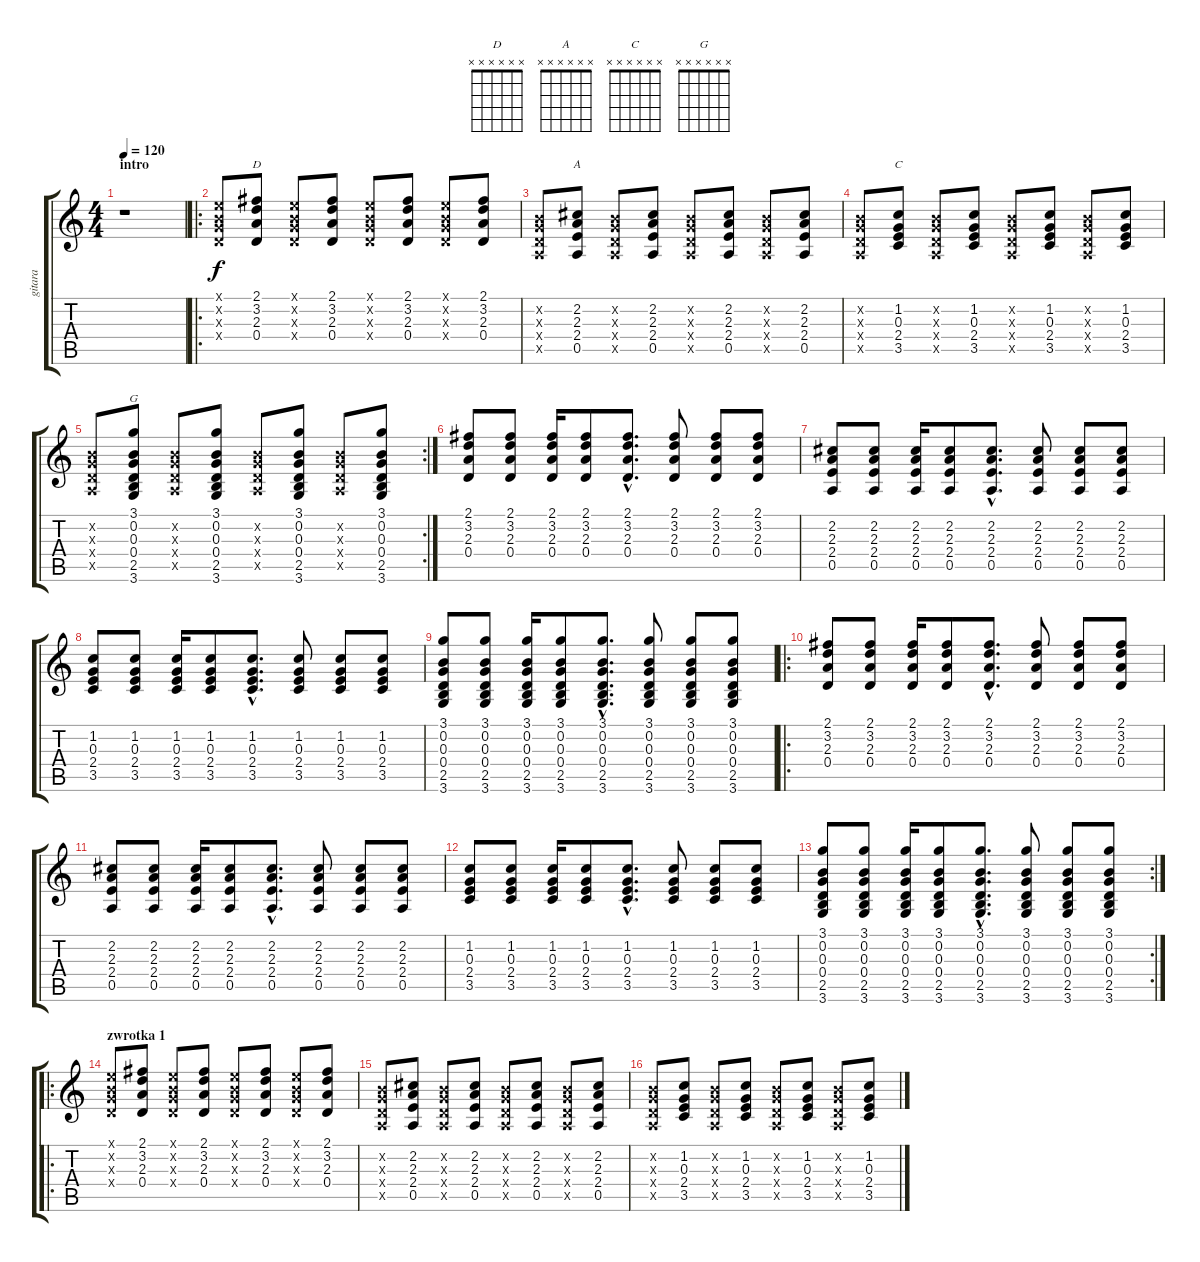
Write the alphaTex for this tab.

\track ("gitara" "gitara") {instrument electricguitarclean}
\staff {score tabs}
\tuning (E4 B3 G3 D3 A2 E2) {hide}
\chord ("D" x x x x x x) {firstfret 0}
\chord ("A" x x x x x x) {firstfret 0}
\chord ("C" x x x x x x) {firstfret 0}
\chord ("G" x x x x x x) {firstfret 0}
\ts (4 4)
\section ("" "intro")
\tempo 120
\clef g2
\ks c
r.1{dy f instrument electricguitarclean} |
\ro
(0.1{x} 0.2{x} 0.3{x} 0.4{x}).8 (2.1 3.2 2.3 0.4).8{ch "D"} (0.1{x} 0.2{x} 0.3{x} 0.4{x}).8 (2.1 3.2 2.3 0.4).8 (0.1{x} 0.2{x} 0.3{x} 0.4{x}).8 (2.1 3.2 2.3 0.4).8 (0.1{x} 0.2{x} 0.3{x} 0.4{x}).8 (2.1 3.2 2.3 0.4).8 |
(0.2{x} 0.3{x} 0.4{x} 0.5{x}).8 (2.2 2.3 2.4 0.5).8{ch "A"} (0.2{x} 0.3{x} 0.4{x} 0.5{x}).8 (2.2 2.3 2.4 0.5).8 (0.2{x} 0.3{x} 0.4{x} 0.5{x}).8 (2.2 2.3 2.4 0.5).8 (0.2{x} 0.3{x} 0.4{x} 0.5{x}).8 (2.2 2.3 2.4 0.5).8 |
(0.2{x} 0.3{x} 0.4{x} 0.5{x}).8 (1.2 0.3 2.4 3.5).8{ch "C"} (0.2{x} 0.3{x} 0.4{x} 0.5{x}).8 (1.2 0.3 2.4 3.5).8 (0.2{x} 0.3{x} 0.4{x} 0.5{x}).8 (1.2 0.3 2.4 3.5).8 (0.2{x} 0.3{x} 0.4{x} 0.5{x}).8 (1.2 0.3 2.4 3.5).8 |
\rc 2
(0.2{x} 0.3{x} 0.4{x} 0.5{x}).8 (3.1 0.2 0.3 0.4 2.5 3.6).8{ch "G"} (0.2{x} 0.3{x} 0.4{x} 0.5{x}).8 (3.1 0.2 0.3 0.4 2.5 3.6).8 (0.2{x} 0.3{x} 0.4{x} 0.5{x}).8 (3.1 0.2 0.3 0.4 2.5 3.6).8 (0.2{x} 0.3{x} 0.4{x} 0.5{x}).8 (3.1 0.2 0.3 0.4 2.5 3.6).8 |
(2.1 3.2 2.3 0.4).8 (2.1 3.2 2.3 0.4).8 (2.1 3.2 2.3 0.4).16 (2.1 3.2 2.3 0.4).8 (2.1{hac} 3.2{hac} 2.3{hac} 0.4{hac}).8{d} (2.1 3.2 2.3 0.4).8 (2.1 3.2 2.3 0.4).8 (2.1 3.2 2.3 0.4).8 |
(2.2 2.3 2.4 0.5).8 (2.2 2.3 2.4 0.5).8 (2.2 2.3 2.4 0.5).16 (2.2 2.3 2.4 0.5).8 (2.2{hac} 2.3{hac} 2.4{hac} 0.5{hac}).8{d} (2.2 2.3 2.4 0.5).8 (2.2 2.3 2.4 0.5).8 (2.2 2.3 2.4 0.5).8 |
(1.2 0.3 2.4 3.5).8 (1.2 0.3 2.4 3.5).8 (1.2 0.3 2.4 3.5).16 (1.2 0.3 2.4 3.5).8 (1.2{hac} 0.3{hac} 2.4{hac} 3.5{hac}).8{d} (1.2 0.3 2.4 3.5).8 (1.2 0.3 2.4 3.5).8 (1.2 0.3 2.4 3.5).8 |
(3.1 0.2 0.3 0.4 2.5 3.6).8 (3.1 0.2 0.3 0.4 2.5 3.6).8 (3.1 0.2 0.3 0.4 2.5 3.6).16 (3.1 0.2 0.3 0.4 2.5 3.6).8 (3.1{hac} 0.2{hac} 0.3{hac} 0.4{hac} 2.5{hac} 3.6{hac}).8{d} (3.1 0.2 0.3 0.4 2.5 3.6).8 (3.1 0.2 0.3 0.4 2.5 3.6).8 (3.1 0.2 0.3 0.4 2.5 3.6).8 |
\ro
(2.1 3.2 2.3 0.4).8 (2.1 3.2 2.3 0.4).8 (2.1 3.2 2.3 0.4).16 (2.1 3.2 2.3 0.4).8 (2.1{hac} 3.2{hac} 2.3{hac} 0.4{hac}).8{d} (2.1 3.2 2.3 0.4).8 (2.1 3.2 2.3 0.4).8 (2.1 3.2 2.3 0.4).8 |
(2.2 2.3 2.4 0.5).8 (2.2 2.3 2.4 0.5).8 (2.2 2.3 2.4 0.5).16 (2.2 2.3 2.4 0.5).8 (2.2{hac} 2.3{hac} 2.4{hac} 0.5{hac}).8{d} (2.2 2.3 2.4 0.5).8 (2.2 2.3 2.4 0.5).8 (2.2 2.3 2.4 0.5).8 |
(1.2 0.3 2.4 3.5).8 (1.2 0.3 2.4 3.5).8 (1.2 0.3 2.4 3.5).16 (1.2 0.3 2.4 3.5).8 (1.2{hac} 0.3{hac} 2.4{hac} 3.5{hac}).8{d} (1.2 0.3 2.4 3.5).8 (1.2 0.3 2.4 3.5).8 (1.2 0.3 2.4 3.5).8 |
\rc 2
(3.1 0.2 0.3 0.4 2.5 3.6).8 (3.1 0.2 0.3 0.4 2.5 3.6).8 (3.1 0.2 0.3 0.4 2.5 3.6).16 (3.1 0.2 0.3 0.4 2.5 3.6).8 (3.1{hac} 0.2{hac} 0.3{hac} 0.4{hac} 2.5{hac} 3.6{hac}).8{d} (3.1 0.2 0.3 0.4 2.5 3.6).8 (3.1 0.2 0.3 0.4 2.5 3.6).8 (3.1 0.2 0.3 0.4 2.5 3.6).8 |
\ro
\section ("" "zwrotka 1")
(0.1{x} 0.2{x} 0.3{x} 0.4{x}).8 (2.1 3.2 2.3 0.4).8 (0.1{x} 0.2{x} 0.3{x} 0.4{x}).8 (2.1 3.2 2.3 0.4).8 (0.1{x} 0.2{x} 0.3{x} 0.4{x}).8 (2.1 3.2 2.3 0.4).8 (0.1{x} 0.2{x} 0.3{x} 0.4{x}).8 (2.1 3.2 2.3 0.4).8 |
(0.2{x} 0.3{x} 0.4{x} 0.5{x}).8 (2.2 2.3 2.4 0.5).8 (0.2{x} 0.3{x} 0.4{x} 0.5{x}).8 (2.2 2.3 2.4 0.5).8 (0.2{x} 0.3{x} 0.4{x} 0.5{x}).8 (2.2 2.3 2.4 0.5).8 (0.2{x} 0.3{x} 0.4{x} 0.5{x}).8 (2.2 2.3 2.4 0.5).8 |
(0.2{x} 0.3{x} 0.4{x} 0.5{x}).8 (1.2 0.3 2.4 3.5).8 (0.2{x} 0.3{x} 0.4{x} 0.5{x}).8 (1.2 0.3 2.4 3.5).8 (0.2{x} 0.3{x} 0.4{x} 0.5{x}).8 (1.2 0.3 2.4 3.5).8 (0.2{x} 0.3{x} 0.4{x} 0.5{x}).8 (1.2 0.3 2.4 3.5).8
